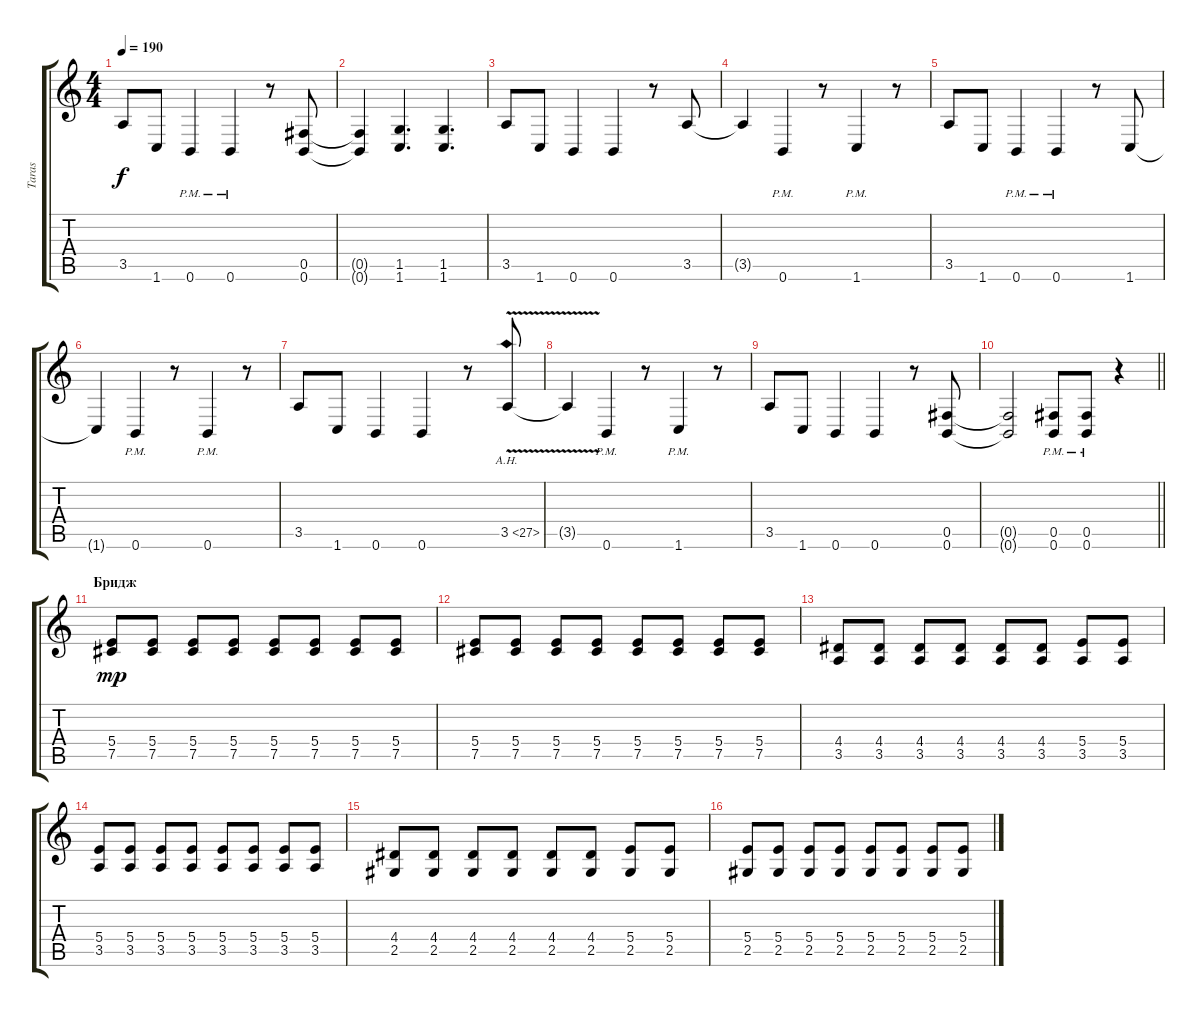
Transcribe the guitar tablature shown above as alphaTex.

\track ("Taras" "Taras") {instrument overdrivenguitar}
\staff {score tabs}
\tuning (Db4 Ab3 E3 B2 Gb2 B1) {hide}
\ts (4 4)
\tempo 190
\clef g2
\ks c
3.5.8{dy f} 1.6.8 0.6{pm}.4 0.6{pm}.4 r.8 (0.5 0.6).8 |
(0.5{t} 0.6{t}).4 (1.5 1.6).4{d} (1.5 1.6).4{d} |
3.5.8 1.6.8 0.6.4 0.6.4 r.8 3.5.8 |
3.5{t}.4 0.6{pm}.4 r.8 1.6{pm}.4 r.8 |
3.5.8 1.6.8 0.6{pm}.4 0.6{pm}.4 r.8 1.6.8 |
1.6{t}.4 0.6{pm}.4 r.8 0.6{pm}.4 r.8 |
3.5.8 1.6.8 0.6.4 0.6.4 r.8 3.5{ah 24 v}.8 |
3.5{t}.4 0.6{pm}.4 r.8 1.6{pm}.4 r.8 |
3.5.8 1.6.8 0.6.4 0.6.4 r.8 (0.5 0.6).8 |
\barLineRight lightlight
(0.5{t} 0.6{t}).2 (0.5{pm} 0.6{pm}).8 (0.5{pm} 0.6{pm}).8 r.4 |
\section ("" "Бридж")
(5.4 7.5).8{dy mp balance 8} (5.4 7.5).8 (5.4 7.5).8 (5.4 7.5).8 (5.4 7.5).8 (5.4 7.5).8 (5.4 7.5).8 (5.4 7.5).8 |
(5.4 7.5).8 (5.4 7.5).8 (5.4 7.5).8 (5.4 7.5).8 (5.4 7.5).8 (5.4 7.5).8 (5.4 7.5).8 (5.4 7.5).8 |
(4.4 3.5).8 (4.4 3.5).8 (4.4 3.5).8 (4.4 3.5).8 (4.4 3.5).8 (4.4 3.5).8 (5.4 3.5).8 (5.4 3.5).8 |
(5.4 3.5).8 (5.4 3.5).8 (5.4 3.5).8 (5.4 3.5).8 (5.4 3.5).8 (5.4 3.5).8 (5.4 3.5).8 (5.4 3.5).8 |
(4.4 2.5).8 (4.4 2.5).8 (4.4 2.5).8 (4.4 2.5).8 (4.4 2.5).8 (4.4 2.5).8 (5.4 2.5).8 (5.4 2.5).8 |
(5.4 2.5).8 (5.4 2.5).8 (5.4 2.5).8 (5.4 2.5).8 (5.4 2.5).8 (5.4 2.5).8 (5.4 2.5).8 (5.4 2.5).8
